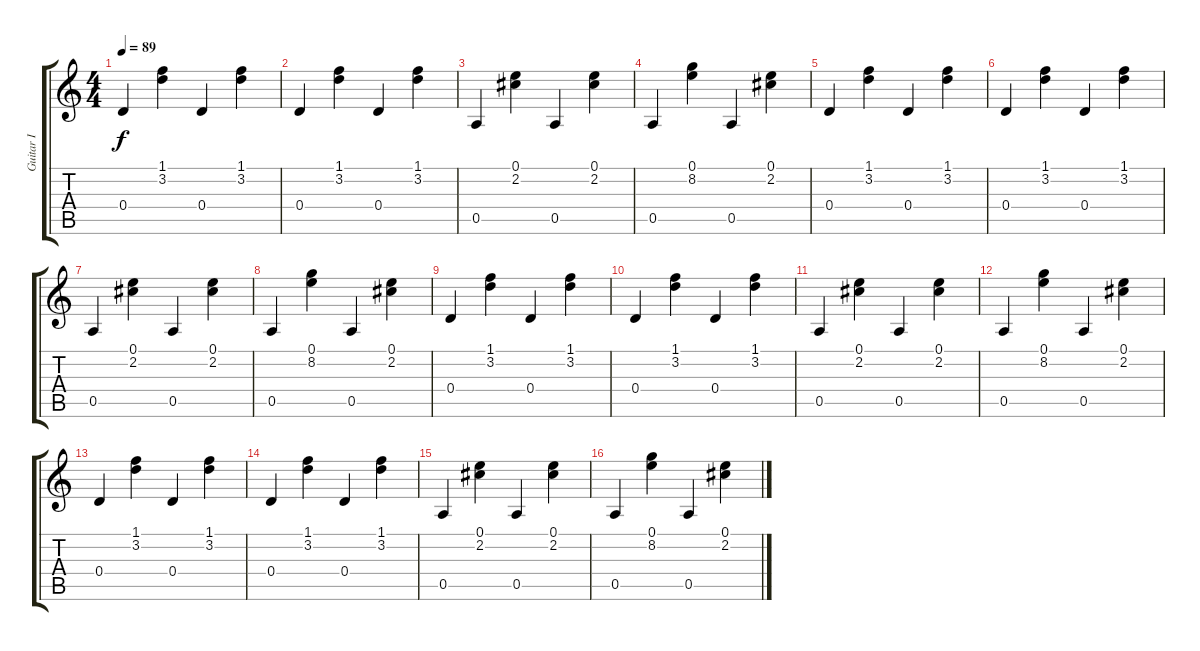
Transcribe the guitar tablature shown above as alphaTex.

\track ("Guitar I" "Guitar I") {instrument acousticguitarsteel}
\staff {score tabs}
\tuning (E4 B3 G3 D3 A2 E2) {hide}
\ts (4 4)
\tempo 89
\clef g2
\ks c
0.4.4{dy f} (1.1 3.2).4 0.4.4 (1.1 3.2).4 |
0.4.4 (1.1 3.2).4 0.4.4 (1.1 3.2).4 |
0.5.4 (0.1 2.2).4 0.5.4 (0.1 2.2).4 |
0.5.4 (0.1 8.2).4 0.5.4 (0.1 2.2).4 |
0.4.4 (1.1 3.2).4 0.4.4 (1.1 3.2).4 |
0.4.4 (1.1 3.2).4 0.4.4 (1.1 3.2).4 |
0.5.4 (0.1 2.2).4 0.5.4 (0.1 2.2).4 |
0.5.4 (0.1 8.2).4 0.5.4 (0.1 2.2).4 |
0.4.4 (1.1 3.2).4 0.4.4 (1.1 3.2).4 |
0.4.4 (1.1 3.2).4 0.4.4 (1.1 3.2).4 |
0.5.4 (0.1 2.2).4 0.5.4 (0.1 2.2).4 |
0.5.4 (0.1 8.2).4 0.5.4 (0.1 2.2).4 |
0.4.4 (1.1 3.2).4 0.4.4 (1.1 3.2).4 |
0.4.4 (1.1 3.2).4 0.4.4 (1.1 3.2).4 |
0.5.4 (0.1 2.2).4 0.5.4 (0.1 2.2).4 |
0.5.4 (0.1 8.2).4 0.5.4 (0.1 2.2).4
